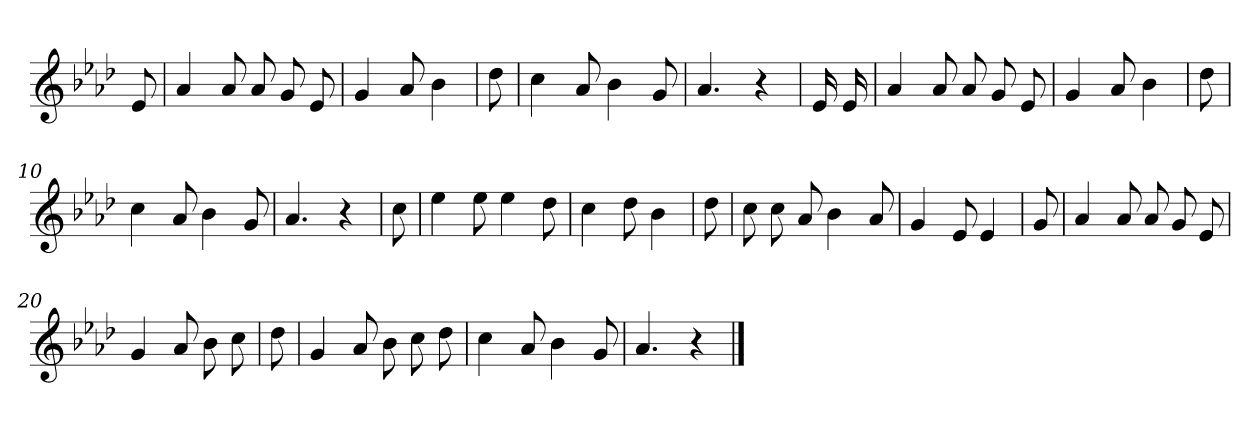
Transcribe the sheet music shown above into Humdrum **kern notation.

**kern
*part1
*staff1
*clefG2
*k[b-e-a-d-]
*A-:
=
8e-
=1
4a-
8a-
8a-
8g
8e-
=2
4g
8a-
4b-
=3
8dd-
=4
4cc
8a-
4b-
8g
=5
4.a-
4r
=6
16e-
16e-
=7
4a-
8a-
8a-
8g
8e-
=8
4g
8a-
4b-
=9
8dd-
=10
4cc
8a-
4b-
8g
=11
4.a-
4r
=12
8cc
=13
4ee-
8ee-
4ee-
8dd-
=14
4cc
8dd-
4b-
=15
8dd-
=16
8cc
8cc
8a-
4b-
8a-
=17
4g
8e-
4e-
=18
8g
=19
4a-
8a-
8a-
8g
8e-
=20
4g
8a-
8b-
8cc
=21
8dd-
=22
4g
8a-
8b-
8cc
8dd-
=23
4cc
8a-
4b-
8g
=24
4.a-
4r
==
*-
